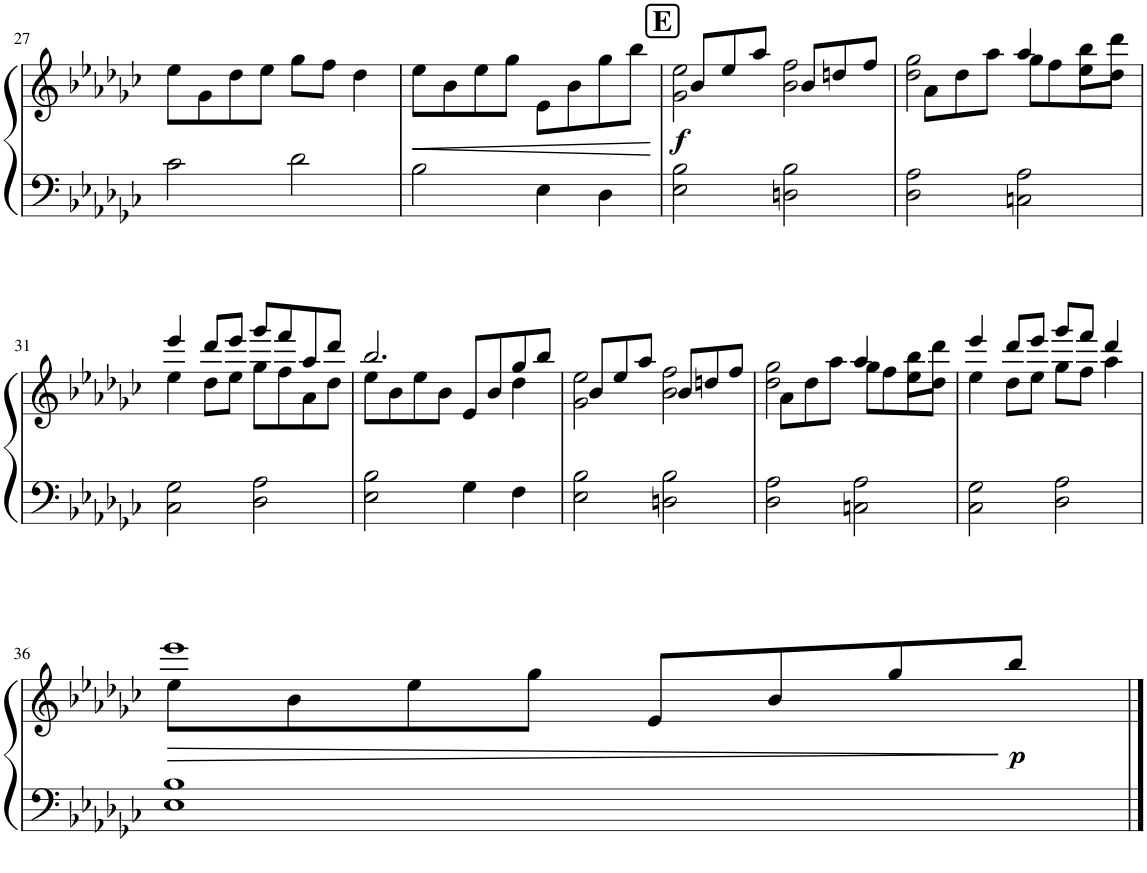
**kern	**kern	**dynam
*part1	*part1	*part1
*staff2	*staff1	*staff1/2
*I"Piano	*	*
*I'Pno.	*	*
!!LO:PB:g=z
*clefF4	*clefG2	*
*k[b-e-a-d-g-c-]	*k[b-e-a-d-g-c-]	*
*M4/4	*M4/4	*
=27	=27	=27
*	*^	*
2c-\	1ryy	8ee-\L	.
.	.	8g-\	.
.	.	8dd-\	.
.	.	8ee-\J	.
2d-\	.	8gg-\L	.
.	.	8ff\J	.
.	.	4dd-\	.
=28	=28	=28	=28
!	!	!	!LO:HP:b
2B-\	1ryy	8ee-\L	<
.	.	8b-\	.
.	.	8ee-\	.
.	.	8gg-\J	.
4E-\	.	8e-\L	.
.	.	8b-\	.
4D-\	.	8gg-\	.
.	.	8bb-\J	.
*	*v	*v	*
.	.	[
!!LO:REH:place=s1:a:B:cj:fs=14:t=E
=29	=29	=29
*	*^	*
!	!	!	!LO:DY:b
2E-\ 2B-\	8ryy	2g-\ 2ee-\	f
.	8b-/L	.	.
.	8ee-/	.	.
.	8aa-/J	.	.
2Dn\ 2B-\	8ryy	2b-\ 2ff\	.
.	8b-/L	.	.
.	8ddn/	.	.
.	8ff/J	.	.
=30	=30	=30	=30
2D-\ 2A-\	8ryy	2dd-\ 2gg-\	.
.	8a-\L	.	.
.	8dd-\	.	.
.	8aa-\J	.	.
2Cn\ 2A-\	8gg-\L	4aa-/	.
.	8ff\	.	.
.	8ee-\	8bb-\L	.
.	8dd-\J	8ddd-\J	.
!!LO:LB:g=z	!!
=31	=31	=31	=31
2C-\ 2G-\	4eee-/	4ee-\	.
.	8ddd-/L	8dd-\L	.
.	8eee-/J	8ee-\J	.
2D-\ 2A-\	8ggg-/L	8gg-\L	.
.	8fff/	8ff\	.
.	8aa-/	8a-\	.
.	8ddd-/J	8dd-\J	.
=32	=32	=32	=32
2E-\ 2B-\	2.bb-/	8ee-\L	.
.	.	8b-\	.
.	.	8ee-\	.
.	.	8b-\J	.
4G-\	.	8e-/L	.
.	.	8b-/	.
4F\	4dd-\	8gg-/	.
.	.	8bb-/J	.
=33	=33	=33	=33
2E-\ 2B-\	8ryy	2g-\ 2ee-\	.
.	8b-/L	.	.
.	8ee-/	.	.
.	8aa-/J	.	.
2Dn\ 2B-\	8ryy	2b-\ 2ff\	.
.	8b-/L	.	.
.	8ddn/	.	.
.	8ff/J	.	.
=34	=34	=34	=34
2D-\ 2A-\	8ryy	2dd-\ 2gg-\	.
.	8a-\L	.	.
.	8dd-\	.	.
.	8aa-\J	.	.
2Cn\ 2A-\	8gg-\L	4aa-/	.
.	8ff\	.	.
.	8ee-\	8bb-\L	.
.	8dd-\J	8ddd-\J	.
=35	=35	=35	=35
2C-\ 2G-\	4eee-/	4ee-\	.
.	8ddd-/L	8dd-\L	.
.	8eee-/J	8ee-\J	.
2D-\ 2A-\	8ggg-/L	8gg-\L	.
.	8fff/J	8ff\J	.
.	4ddd-/	4aa-\	.
!!LO:LB:g=z	!!
=36	=36	=36	=36
!	!	!	!LO:HP:b
1E- 1B-	1eee-	8ee-\L	>
.	.	8b-\	.
.	.	8ee-\	.
.	.	8gg-\J	.
.	.	8e-/L	.
.	.	8b-/	.
.	.	8gg-/	.
!	!	!	!LO:DY:n=1:b
.	.	8bb-/J	] p
*	*v	*v	*
==	==	==
*-	*-	*-
